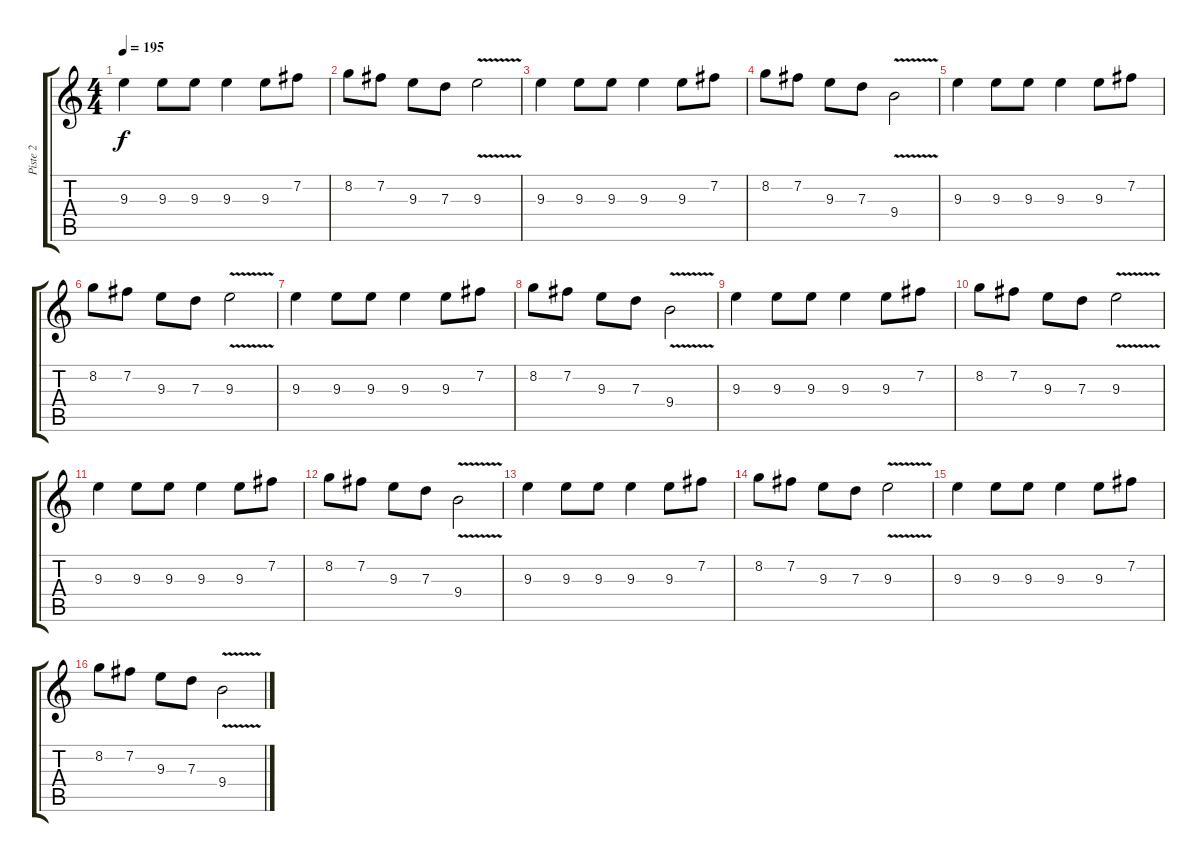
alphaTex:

\track ("Piste 2" "Piste 2") {instrument overdrivenguitar}
\staff {score tabs}
\tuning (E4 B3 G3 D3 A2 E2) {hide}
\ts (4 4)
\tempo 195
\clef g2
\ks c
9.3.4{dy f} 9.3.8 9.3.8 9.3.4 9.3.8 7.2.8 |
8.2.8 7.2.8 9.3.8 7.3.8 9.3{v}.2 |
9.3.4 9.3.8 9.3.8 9.3.4 9.3.8 7.2.8 |
8.2.8 7.2.8 9.3.8 7.3.8 9.4{v}.2 |
9.3.4 9.3.8 9.3.8 9.3.4 9.3.8 7.2.8 |
8.2.8 7.2.8 9.3.8 7.3.8 9.3{v}.2 |
9.3.4 9.3.8 9.3.8 9.3.4 9.3.8 7.2.8 |
8.2.8 7.2.8 9.3.8 7.3.8 9.4{v}.2 |
9.3.4 9.3.8 9.3.8 9.3.4 9.3.8 7.2.8 |
8.2.8 7.2.8 9.3.8 7.3.8 9.3{v}.2 |
9.3.4 9.3.8 9.3.8 9.3.4 9.3.8 7.2.8 |
8.2.8 7.2.8 9.3.8 7.3.8 9.4{v}.2 |
9.3.4 9.3.8 9.3.8 9.3.4 9.3.8 7.2.8 |
8.2.8 7.2.8 9.3.8 7.3.8 9.3{v}.2 |
9.3.4 9.3.8 9.3.8 9.3.4 9.3.8 7.2.8 |
8.2.8 7.2.8 9.3.8 7.3.8 9.4{v}.2
